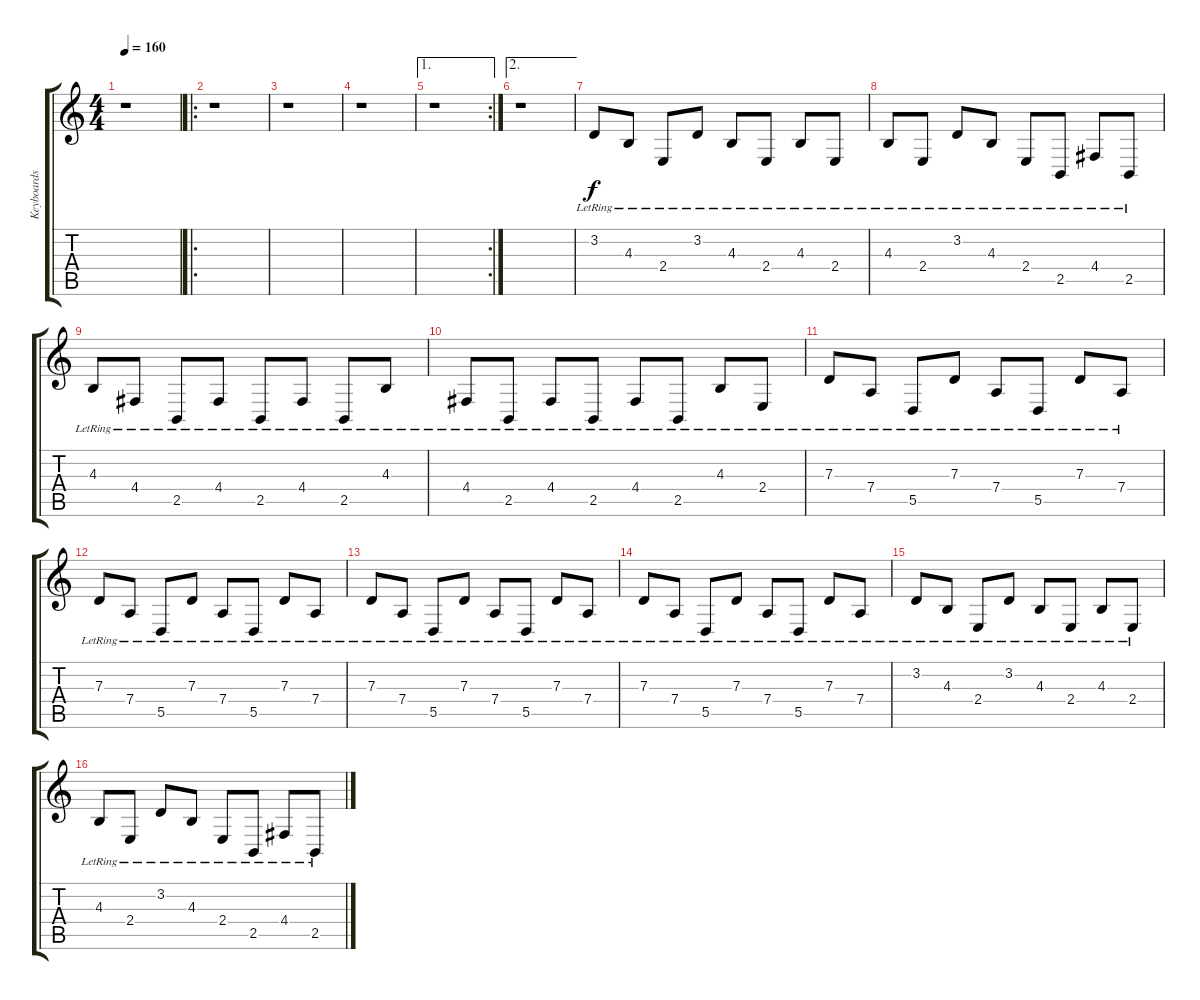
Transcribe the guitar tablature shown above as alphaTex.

\track ("Keyboards" "Keyboards") {instrument acousticgrandpiano}
\staff {score tabs}
\tuning (E4 B3 G3 D3 A2 E2) {hide}
\ts (4 4)
\tempo 160
\clef g2
\ks c
r.1{dy f} |
\ro
r.1 |
r.1 |
r.1 |
\ae 1
\rc 2
r.1 |
\ae 2
r.1 |
3.2{lr}.8{instrument acousticgrandpiano} 4.3{lr}.8 2.4{lr}.8 3.2{lr}.8 4.3{lr}.8 2.4{lr}.8 4.3{lr}.8 2.4{lr}.8 |
4.3{lr}.8 2.4{lr}.8 3.2{lr}.8 4.3{lr}.8 2.4{lr}.8 2.5{lr}.8 4.4{lr}.8 2.5{lr}.8 |
4.3{lr}.8 4.4{lr}.8 2.5{lr}.8 4.4{lr}.8 2.5{lr}.8 4.4{lr}.8 2.5{lr}.8 4.3{lr}.8 |
4.4{lr}.8 2.5{lr}.8 4.4{lr}.8 2.5{lr}.8 4.4{lr}.8 2.5{lr}.8 4.3{lr}.8 2.4{lr}.8 |
7.3{lr}.8 7.4{lr}.8 5.5{lr}.8 7.3{lr}.8 7.4{lr}.8 5.5{lr}.8 7.3{lr}.8 7.4{lr}.8 |
7.3{lr}.8 7.4{lr}.8 5.5{lr}.8 7.3{lr}.8 7.4{lr}.8 5.5{lr}.8 7.3{lr}.8 7.4{lr}.8 |
7.3{lr}.8 7.4{lr}.8 5.5{lr}.8 7.3{lr}.8 7.4{lr}.8 5.5{lr}.8 7.3{lr}.8 7.4{lr}.8 |
7.3{lr}.8 7.4{lr}.8 5.5{lr}.8 7.3{lr}.8 7.4{lr}.8 5.5{lr}.8 7.3{lr}.8 7.4{lr}.8 |
3.2{lr}.8 4.3{lr}.8 2.4{lr}.8 3.2{lr}.8 4.3{lr}.8 2.4{lr}.8 4.3{lr}.8 2.4{lr}.8 |
4.3{lr}.8 2.4{lr}.8 3.2{lr}.8 4.3{lr}.8 2.4{lr}.8 2.5{lr}.8 4.4{lr}.8 2.5{lr}.8
